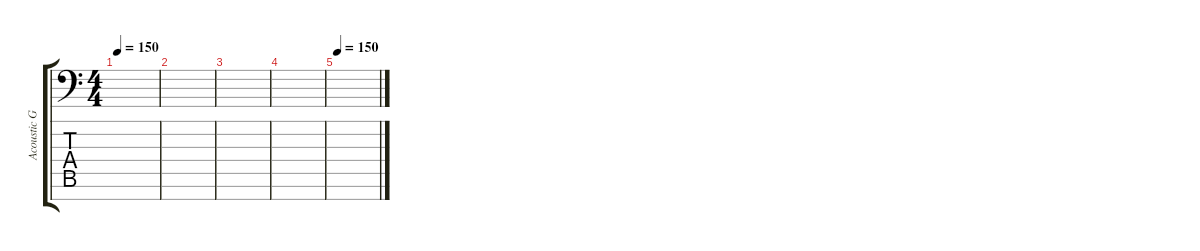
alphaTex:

\track ("Acoustic Guitar (Steel)" "Acoustic G") {instrument overdrivenguitar}
\staff {score tabs}
\tuning (E4 B3 G3 D3 A2 E2 C-1) {hide}
\ts (4 4)
\tempo 150
\clef f4
\ks c
|
|
|
|
\tempo 150
